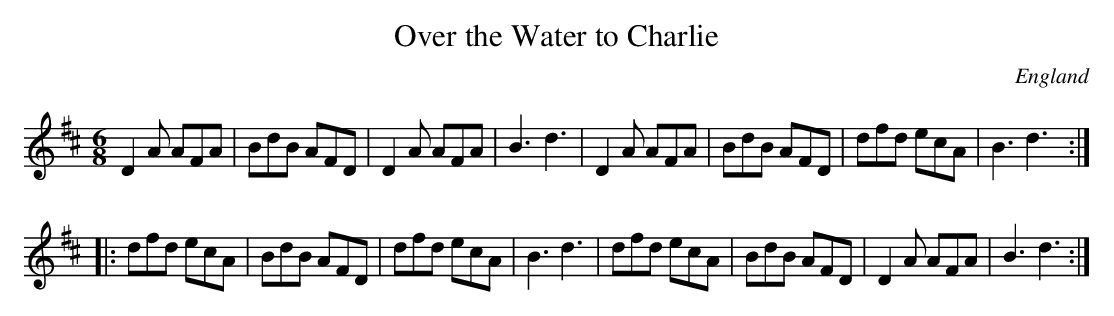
X:1
T:Over the Water to Charlie
L:1/8
M:6/8
O:England
K:D major
D2A AFA | BdB AFD | D2A AFA | B3 d3 |\
D2A AFA | BdB AFD | dfd ecA | B3 d3 ::
dfd ecA | BdB AFD | dfd ecA | B3 d3 |\
dfd ecA | BdB AFD | D2A AFA | B3 d3 :|
